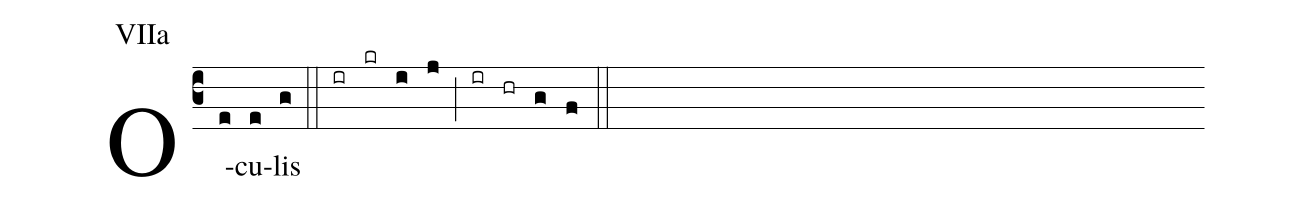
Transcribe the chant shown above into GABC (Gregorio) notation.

annotation: VIIa;
%%
(c3) O(e)cu(e)lis(g) (::) (ir)(kr)(i)(j)(;)(ir)(hr)(g)(f)(::)
